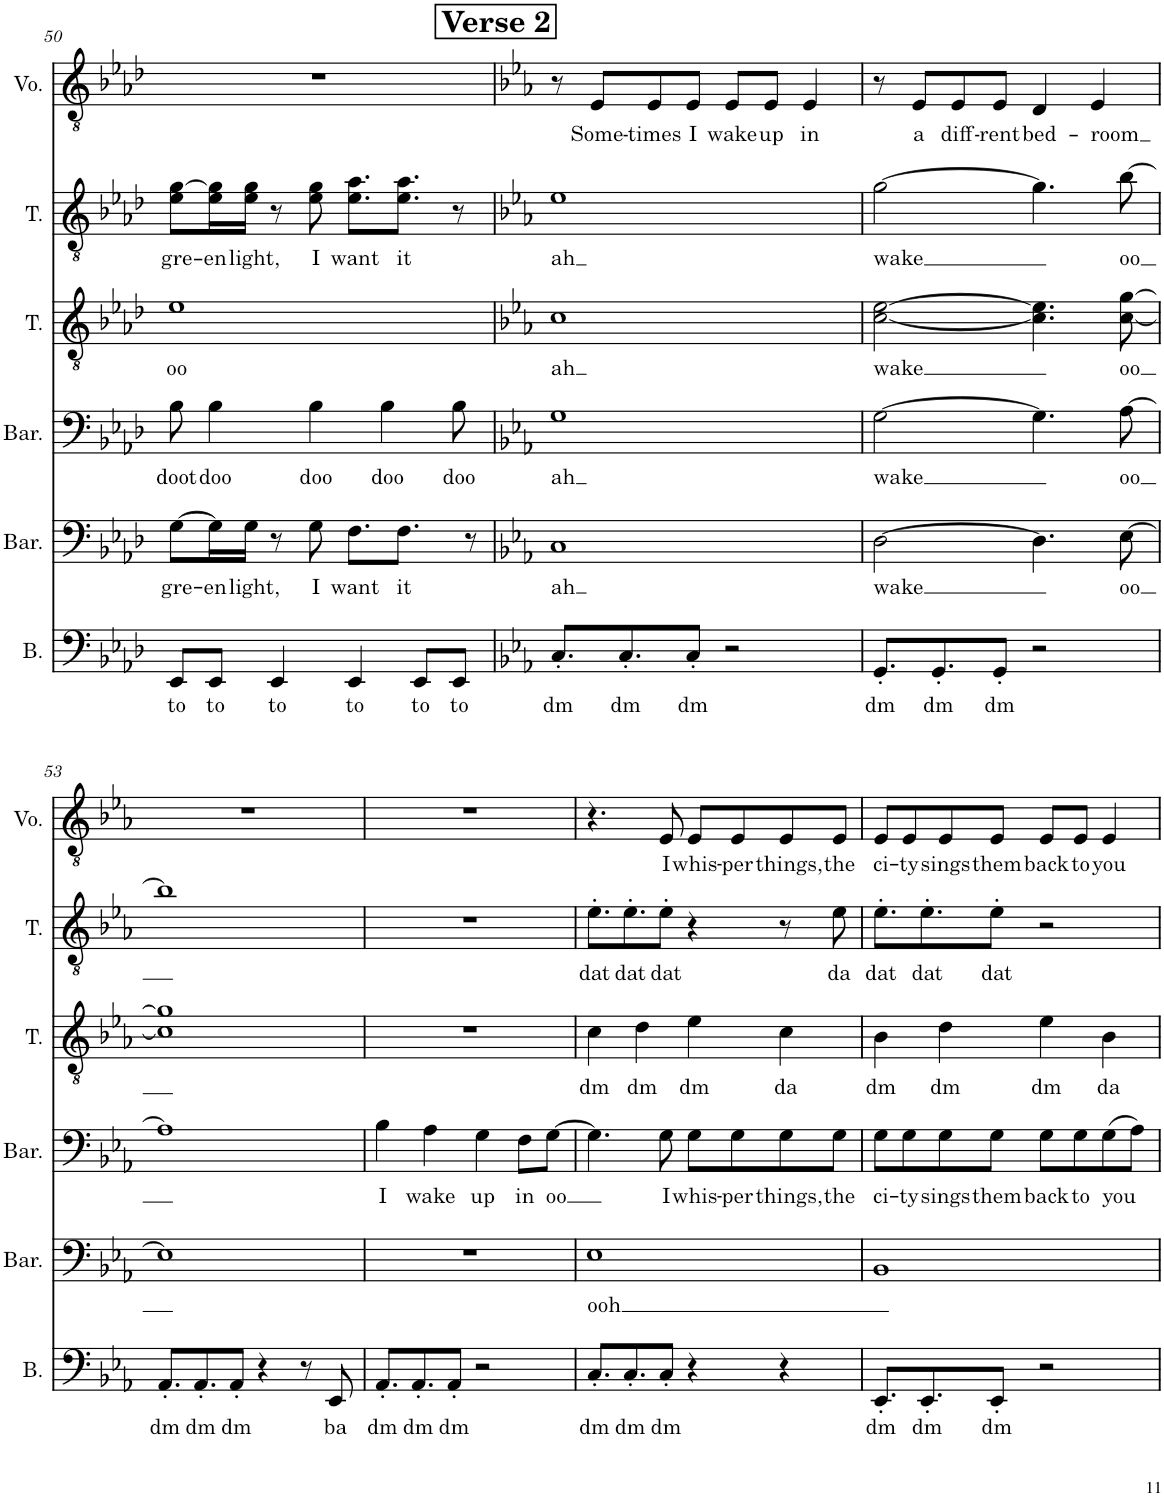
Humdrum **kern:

**kern	**text	**kern	**text	**kern	**text	**kern	**text	**kern	**text	**kern	**text
*part6	*part6	*part5	*part5	*part4	*part4	*part3	*part3	*part2	*part2	*part1	*part1
*staff6	*staff6	*staff5	*staff5	*staff4	*staff4	*staff3	*staff3	*staff2	*staff2	*staff1	*staff1
*I"Bass	*	*I"Baritone	*	*I"Baritone	*	*I"Tenor	*	*I"Tenor	*	*I"Voice	*
*I'B.	*	*I'Bar.	*	*I'Bar.	*	*I'T.	*	*I'T.	*	*I'Vo.	*
!!LO:PB:g=z
*clefF4	*	*clefF4	*	*clefF4	*	*clefGv2	*	*clefGv2	*	*clefGv2	*
*k[b-e-a-d-]	*	*k[b-e-a-d-]	*	*k[b-e-a-d-]	*	*k[b-e-a-d-]	*	*k[b-e-a-d-]	*	*k[b-e-a-d-]	*
*M4/4	*	*M4/4	*	*M4/4	*	*M4/4	*	*M4/4	*	*M4/4	*
=50	=50	=50	=50	=50	=50	=50	=50	=50	=50	=50	=50
!	!LO:LY:b	!	!LO:LY:b	!	!LO:LY:b	!	!LO:LY:b	!	!LO:LY:b	!	!
8EE-/L	to	[8G\L	gre-	8B-\	doot	1e-	oo	8e-\ [8g\L	gre-	1r	.
!	!LO:LY:b	!	!LO:LY:b	!	!LO:LY:b	!	!	!	!LO:LY:b	!	!
8EE-/J	to	16G\L]	-en	4B-\	doo	.	.	16e-\ 16g\]L	-en	.	.
!	!	!	!LO:LY:b	!	!	!	!	!	!LO:LY:b	!	!
.	.	16G\JJ	-light,	.	.	.	.	16e-\ 16g\JJ	-light,	.	.
!	!LO:LY:b	!	!	!	!	!	!	!	!	!	!
4EE-/	to	8r	.	.	.	.	.	8r	.	.	.
!	!	!	!LO:LY:b	!	!LO:LY:b	!	!	!	!LO:LY:b	!	!
.	.	8G\	I	4B-\	doo	.	.	8e-\ 8g\	I	.	.
!	!LO:LY:b	!	!LO:LY:b	!	!	!	!	!	!LO:LY:b	!	!
4EE-/	to	8.F\L	want	.	.	.	.	8.e-\ 8.a-\L	want	.	.
!	!	!	!	!	!LO:LY:b	!	!	!	!	!	!
.	.	.	.	4B-\	doo	.	.	.	.	.	.
!	!	!	!LO:LY:b	!	!	!	!	!	!LO:LY:b	!	!
.	.	8.F\J	it	.	.	.	.	8.e-\ 8.a-\J	it	.	.
!	!LO:LY:b	!	!	!	!	!	!	!	!	!	!
8EE-/L	to	.	.	.	.	.	.	.	.	.	.
!	!LO:LY:b	!	!	!	!LO:LY:b	!	!	!	!	!	!
8EE-/J	to	8r	.	8B-\	doo	.	.	8r	.	.	.
!!LO:REH:place=s1:a:B:cj:fs=14:t=Verse 2
=51	=51	=51	=51	=51	=51	=51	=51	=51	=51	=51	=51
*k[b-e-a-]	*	*k[b-e-a-]	*	*k[b-e-a-]	*	*k[b-e-a-]	*	*k[b-e-a-]	*	*k[b-e-a-]	*
!	!LO:LY:b	!	!LO:LY:b	!	!LO:LY:b	!	!LO:LY:b	!	!LO:LY:b	!	!
8.C'/L	dm	1C	ah	1G	ah	1c	ah	1e-	ah	8r	.
!	!	!	!	!	!	!	!	!	!	!	!LO:LY:b
.	.	.	.	.	.	.	.	.	.	8E-/L	Some-
!	!LO:LY:b	!	!	!	!	!	!	!	!	!	!
8.C'/	dm	.	.	.	.	.	.	.	.	.	.
!	!	!	!	!	!	!	!	!	!	!	!LO:LY:b
.	.	.	.	.	.	.	.	.	.	8E-/	-times
!	!LO:LY:b	!	!	!	!	!	!	!	!	!	!LO:LY:b
8C'/J	dm	.	.	.	.	.	.	.	.	8E-/J	I
!	!	!	!	!	!	!	!	!	!	!	!LO:LY:b
2r	.	.	.	.	.	.	.	.	.	8E-/L	wake
!	!	!	!	!	!	!	!	!	!	!	!LO:LY:b
.	.	.	.	.	.	.	.	.	.	8E-/J	up
!	!	!	!	!	!	!	!	!	!	!	!LO:LY:b
.	.	.	.	.	.	.	.	.	.	4E-/	in
=52	=52	=52	=52	=52	=52	=52	=52	=52	=52	=52	=52
!	!LO:LY:b	!	!LO:LY:b	!	!LO:LY:b	!	!LO:LY:b	!	!LO:LY:b	!	!
8.GG'/L	dm	[2D\	-wake	[2G\	-wake	[2c\ [2e-\	-wake	[2g\	-wake	8r	.
!	!	!	!	!	!	!	!	!	!	!	!LO:LY:b
.	.	.	.	.	.	.	.	.	.	8E-/L	a
!	!LO:LY:b	!	!	!	!	!	!	!	!	!	!
8.GG'/	dm	.	.	.	.	.	.	.	.	.	.
!	!	!	!	!	!	!	!	!	!	!	!LO:LY:b
.	.	.	.	.	.	.	.	.	.	8E-/	diff-
!	!LO:LY:b	!	!	!	!	!	!	!	!	!	!LO:LY:b
8GG'/J	dm	.	.	.	.	.	.	.	.	8E-/J	-rent
!	!	!	!	!	!	!	!	!	!	!	!LO:LY:b
2r	.	4.D\]	.	4.G\]	.	4.c\] 4.e-\]	.	4.g\]	.	4D/	bed-
!	!	!	!	!	!	!	!	!	!	!	!LO:LY:b
.	.	.	.	.	.	.	.	.	.	4E-/	-room
!	!	!	!LO:LY:b	!	!LO:LY:b	!	!LO:LY:b	!	!LO:LY:b	!	!
.	.	[8E-\	oo	[8A-\	oo	[8c\ [8g\	oo	[8b-\	oo	.	.
!!LO:LB:g=z
=53	=53	=53	=53	=53	=53	=53	=53	=53	=53	=53	=53
!	!LO:LY:b	!	!	!	!	!	!	!	!	!	!
8.AA-'/L	dm	1E-]	.	1A-]	.	1c] 1g]	.	1b-]	.	1r	.
!	!LO:LY:b	!	!	!	!	!	!	!	!	!	!
8.AA-'/	dm	.	.	.	.	.	.	.	.	.	.
!	!LO:LY:b	!	!	!	!	!	!	!	!	!	!
8AA-'/J	dm	.	.	.	.	.	.	.	.	.	.
4r	.	.	.	.	.	.	.	.	.	.	.
8r	.	.	.	.	.	.	.	.	.	.	.
!	!LO:LY:b	!	!	!	!	!	!	!	!	!	!
8EE-/	ba	.	.	.	.	.	.	.	.	.	.
=54	=54	=54	=54	=54	=54	=54	=54	=54	=54	=54	=54
!	!LO:LY:b	!	!	!	!LO:LY:b	!	!	!	!	!	!
8.AA-'/L	dm	1r	.	4B-\	I	1r	.	1r	.	1r	.
!	!LO:LY:b	!	!	!	!	!	!	!	!	!	!
8.AA-'/	dm	.	.	.	.	.	.	.	.	.	.
!	!	!	!	!	!LO:LY:b	!	!	!	!	!	!
.	.	.	.	4A-\	wake	.	.	.	.	.	.
!	!LO:LY:b	!	!	!	!	!	!	!	!	!	!
8AA-'/J	dm	.	.	.	.	.	.	.	.	.	.
!	!	!	!	!	!LO:LY:b	!	!	!	!	!	!
2r	.	.	.	4G\	up	.	.	.	.	.	.
!	!	!	!	!	!LO:LY:b	!	!	!	!	!	!
.	.	.	.	8F\L	in	.	.	.	.	.	.
!	!	!	!	!	!LO:LY:b	!	!	!	!	!	!
.	.	.	.	[8G\J	oo	.	.	.	.	.	.
=55	=55	=55	=55	=55	=55	=55	=55	=55	=55	=55	=55
!	!LO:LY:b	!	!LO:LY:b	!	!	!	!LO:LY:b	!	!LO:LY:b	!	!
8.C'/L	dm	1E-	ooh	4.G\]	.	4c\	dm	8.e-'\L	dat	4.r	.
!	!LO:LY:b	!	!	!	!	!	!	!	!LO:LY:b	!	!
8.C'/	dm	.	.	.	.	.	.	8.e-'\	dat	.	.
!	!	!	!	!	!	!	!LO:LY:b	!	!	!	!
.	.	.	.	.	.	4d\	dm	.	.	.	.
!	!LO:LY:b	!	!	!	!LO:LY:b	!	!	!	!LO:LY:b	!	!LO:LY:b
8C'/J	dm	.	.	8G\	I	.	.	8e-'\J	dat	8E-/	I
!	!	!	!	!	!LO:LY:b	!	!LO:LY:b	!	!	!	!LO:LY:b
4r	.	.	.	8G\L	whis-	4e-\	dm	4r	.	8E-/L	whis-
!	!	!	!	!	!LO:LY:b	!	!	!	!	!	!LO:LY:b
.	.	.	.	8G\	-per	.	.	.	.	8E-/	-per
!	!	!	!	!	!LO:LY:b	!	!LO:LY:b	!	!	!	!LO:LY:b
4r	.	.	.	8G\	things,	4c\	da	8r	.	8E-/	things,
!	!	!	!	!	!LO:LY:b	!	!	!	!LO:LY:b	!	!LO:LY:b
.	.	.	.	8G\J	the	.	.	8e-\	da	8E-/J	the
=56	=56	=56	=56	=56	=56	=56	=56	=56	=56	=56	=56
!	!LO:LY:b	!	!	!	!LO:LY:b	!	!LO:LY:b	!	!LO:LY:b	!	!LO:LY:b
8.EE-'/L	dm	1BB-	.	8G\L	ci-	4B-\	dm	8.e-'\L	dat	8E-/L	ci-
!	!	!	!	!	!LO:LY:b	!	!	!	!	!	!LO:LY:b
.	.	.	.	8G\	-ty	.	.	.	.	8E-/	-ty
!	!LO:LY:b	!	!	!	!	!	!	!	!LO:LY:b	!	!
8.EE-'/	dm	.	.	.	.	.	.	8.e-'\	dat	.	.
!	!	!	!	!	!LO:LY:b	!	!LO:LY:b	!	!	!	!LO:LY:b
.	.	.	.	8G\	sings	4d\	dm	.	.	8E-/	sings
!	!LO:LY:b	!	!	!	!LO:LY:b	!	!	!	!LO:LY:b	!	!LO:LY:b
8EE-'/J	dm	.	.	8G\J	them	.	.	8e-'\J	dat	8E-/J	them
!	!	!	!	!	!LO:LY:b	!	!LO:LY:b	!	!	!	!LO:LY:b
2r	.	.	.	8G\L	back	4e-\	dm	2r	.	8E-/L	back
!	!	!	!	!	!LO:LY:b	!	!	!	!	!	!LO:LY:b
.	.	.	.	8G\	to	.	.	.	.	8E-/J	to
!	!	!	!	!	!LO:LY:b	!	!LO:LY:b	!	!	!	!LO:LY:b
.	.	.	.	(8G\	you	4B-\	da	.	.	4E-/	you
.	.	.	.	8A-\J)	.	.	.	.	.	.	.
=	=	=	=	=	=	=	=	=	=	=	=
*-	*-	*-	*-	*-	*-	*-	*-	*-	*-	*-	*-
